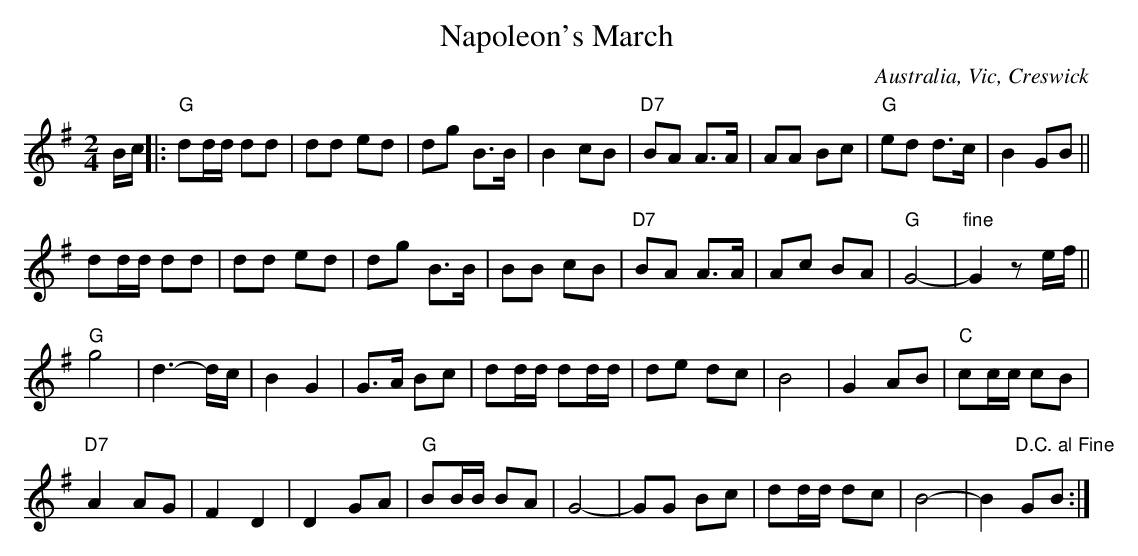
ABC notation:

X:1
T:Napoleon's March
O:Australia, Vic, Creswick
M:2/4
L:1/16
K:G
Bc||:"G"d2dd d2d2|d2d2 e2d2|d2g2 B3B|B4c2B2|"D7"B2A2 A3A|A2A2 B2c2|"G"e2d2 d3c|B4G2B2||
d2dd d2d2|d2d2 e2d2|d2g2 B3B|B2B2 c2B2|"D7"B2A2 A3A|A2c2 B2A2|"G"G8-|"fine"G4z2ef||
"G" g8|d6-dc|B4G4|G3A B2c2|d2dd d2dd|d2e2 d2c2|B8|G4A2B2|"C"c2cc c2B2|
"D7"A4A2G2|F4D4|D4G2A2|"G"B2BB B2A2|G8-|G2G2 B2c2|d2dd d2c2|B8-|B4"D.C. al Fine"G2B2:|
